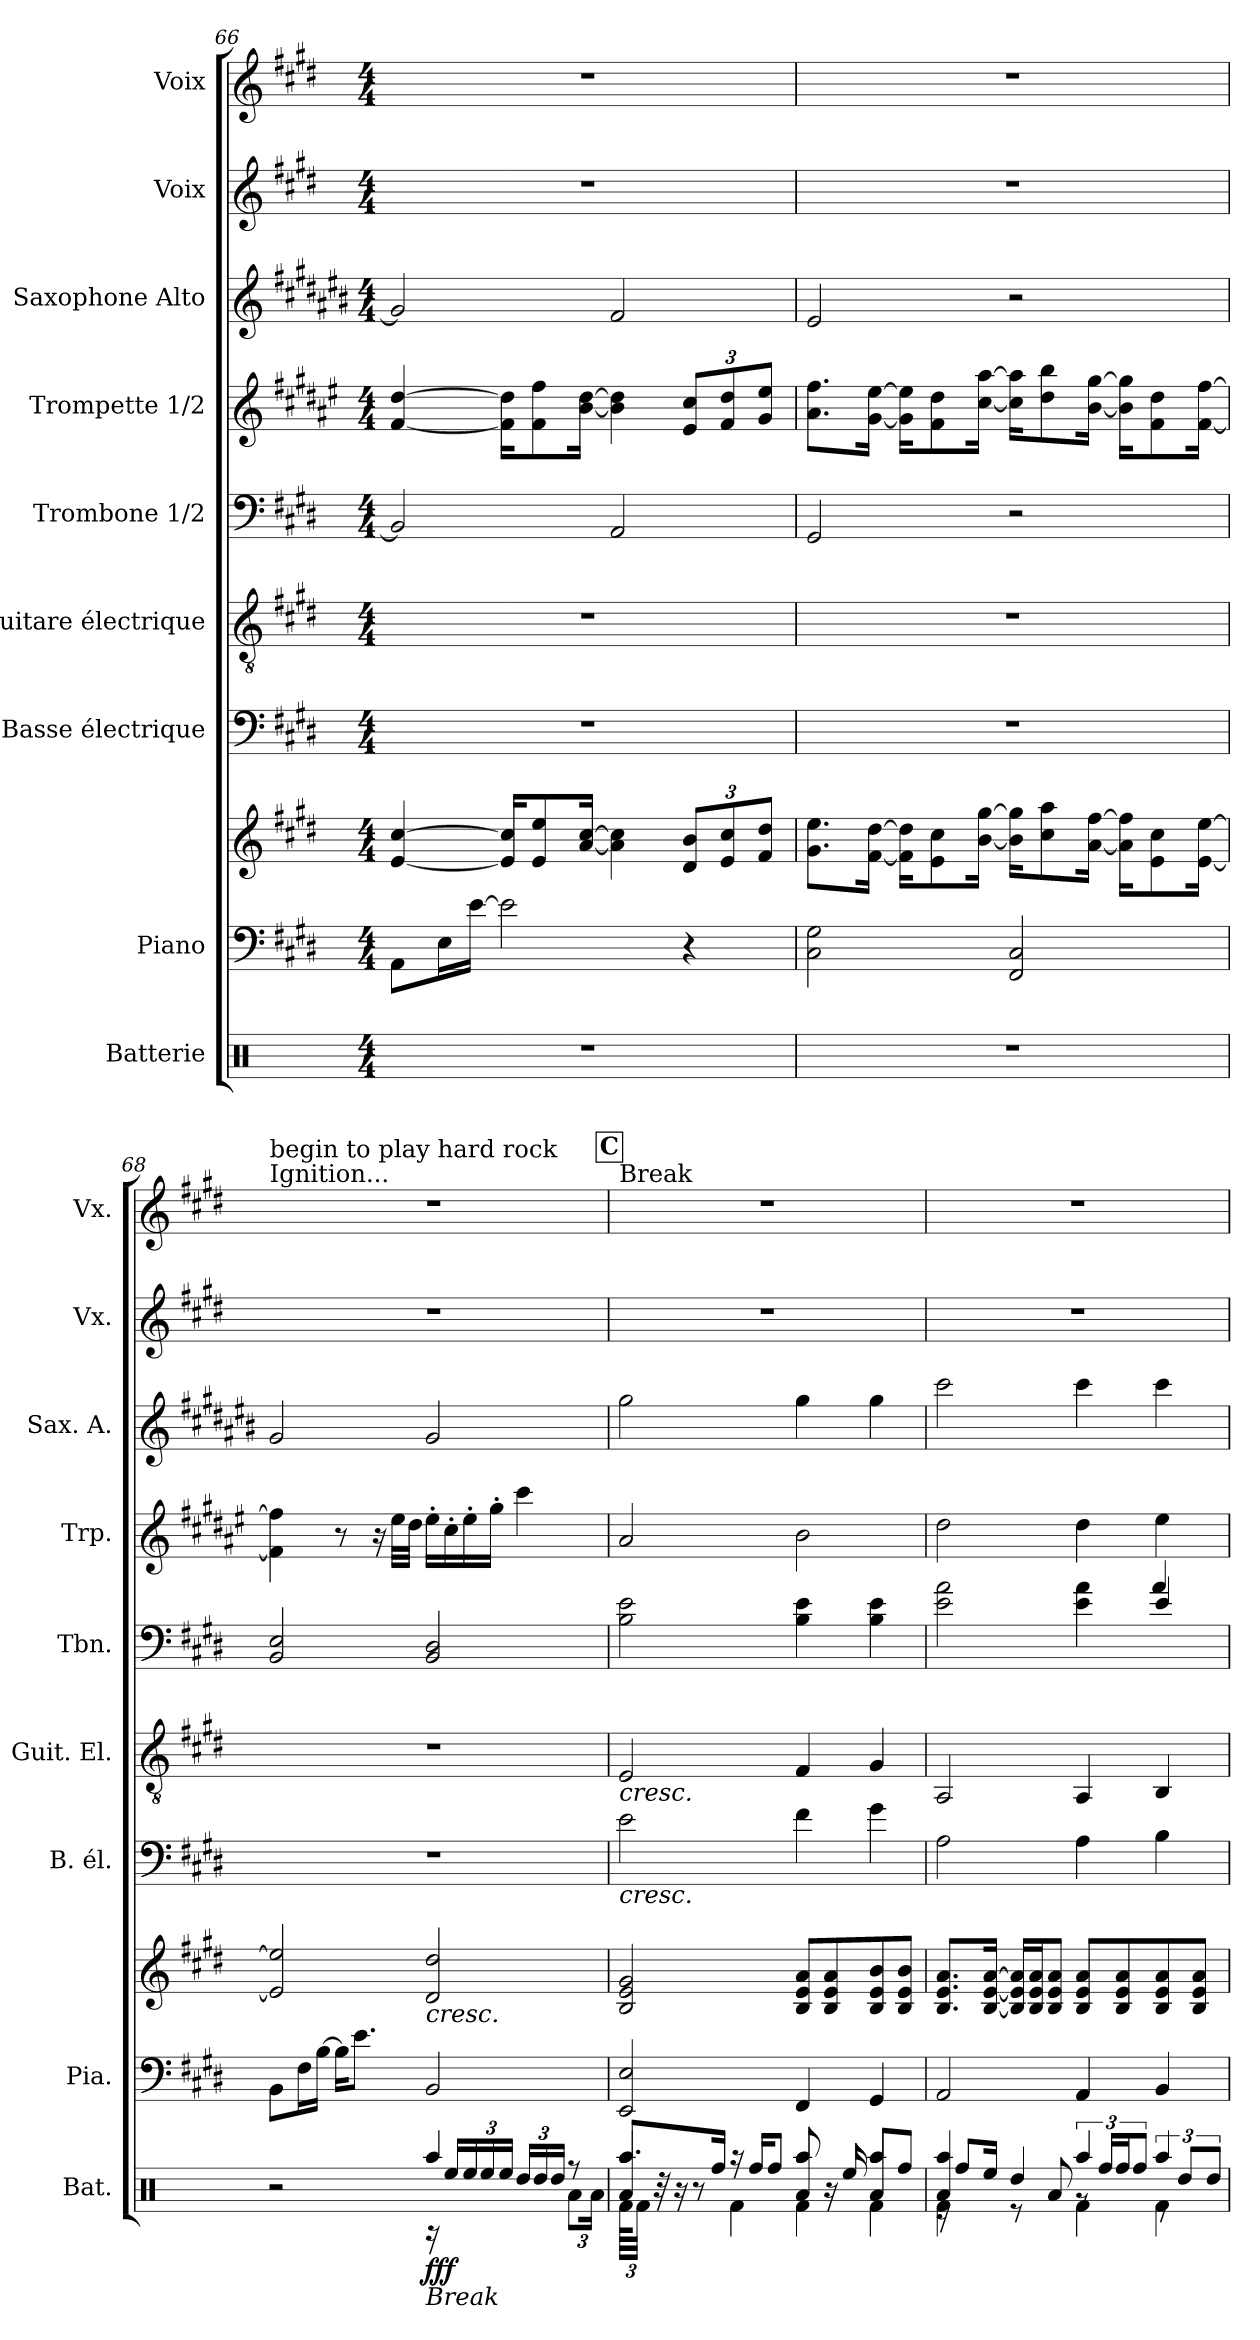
**kern	**dynam	**kern	**kern	**kern	**kern	**kern	**kern	**kern	**kern	**kern
*part9	*part9	*part8	*part8	*part7	*part6	*part5	*part4	*part3	*part2	*part1
*staff10	*staff10	*staff9	*staff8	*staff7	*staff6	*staff5	*staff4	*staff3	*staff2	*staff1
*I"Batterie	*	*I"Piano	*	*I"Basse électrique	*I"Guitare électrique	*I"Trombone 1/2	*I"Trompette 1/2	*I"Saxophone Alto	*I"Voix	*I"Voix
*I'Bat.	*	*I'Pia.	*	*I'B. él.	*I'Guit. El.	*I'Tbn.	*I'Trp.	*I'Sax. A.	*I'Vx.	*I'Vx.
*clefX	*	*clefF4	*clefG2	*clefF4	*clefGv2	*clefF4	*clefG2	*clefG2	*clefG2	*clefG2
*	*	*	*	*ITrd7c12	*	*	*ITrd1c2	*ITrd5c9	*	*
*k[]	*	*k[f#c#g#d#]	*k[f#c#g#d#]	*k[f#c#g#d#]	*k[f#c#g#d#]	*k[f#c#g#d#]	*k[f#c#g#d#]	*k[f#c#g#d#]	*k[f#c#g#d#]	*k[f#c#g#d#]
*M4/4	*	*M4/4	*M4/4	*M4/4	*M4/4	*M4/4	*M4/4	*M4/4	*M4/4	*M4/4
=66	=66	=66	=66	=66	=66	=66	=66	=66	=66	=66
1r	.	8AA\L	[4e/ [4cc#/	1r	1r	2BB/]	[4e/ [4cc#/	2B/]	1r	1r
.	.	16E\L	.	.	.	.	.	.	.	.
.	.	[16e\JJ	.	.	.	.	.	.	.	.
.	.	2e\]	16e/] 16cc#/]KL	.	.	.	16e\] 16cc#\]KL	.	.	.
.	.	.	8e/ 8ee/	.	.	.	8e\ 8ee\	.	.	.
.	.	.	[16a/ [16cc#/Jk	.	.	.	[16a\ [16cc#\Jk	.	.	.
.	.	.	4a\] 4cc#\]	.	.	2AA/	4a\] 4cc#\]	2A/	.	.
*	*	*	*Xbrackettup	*	*	*	*Xbrackettup	*	*	*
.	.	4r	12d#/ 12b/L	.	.	.	12d#/ 12b/L	.	.	.
.	.	.	12e/ 12cc#/	.	.	.	12e/ 12cc#/	.	.	.
.	.	.	12f#/ 12dd#/J	.	.	.	12f#/ 12dd#/J	.	.	.
=67	=67	=67	=67	=67	=67	=67	=67	=67	=67	=67
1r	.	2C#\ 2G#\	8.g#\ 8.ee\L	1r	1r	2GG#/	8.g#\ 8.ee\L	2G#/	1r	1r
.	.	.	[16f#\ [16dd#\Jk	.	.	.	[16f#\ [16dd#\Jk	.	.	.
.	.	.	16f#\] 16dd#\]KL	.	.	.	16f#\] 16dd#\]KL	.	.	.
.	.	.	8e\ 8cc#\	.	.	.	8e\ 8cc#\	.	.	.
.	.	.	[16b\ [16gg#\Jk	.	.	.	[16b\ [16gg#\Jk	.	.	.
.	.	2FF#/ 2C#/	16b\] 16gg#\]KL	.	.	2r	16b\] 16gg#\]KL	2r	.	.
.	.	.	8cc#\ 8aa\	.	.	.	8cc#\ 8aa\	.	.	.
.	.	.	[16a\ [16ff#\Jk	.	.	.	[16a\ [16ff#\Jk	.	.	.
.	.	.	16a\] 16ff#\]KL	.	.	.	16a\] 16ff#\]KL	.	.	.
.	.	.	8e\ 8cc#\	.	.	.	8e\ 8cc#\	.	.	.
.	.	.	[16e\ [16ee\Jk	.	.	.	[16e\ [16ee\Jk	.	.	.
=68	=68	=68	=68	=68	=68	=68	=68	=68	=68	=68
*^	*	*	*	*	*	*	*	*	*	*
!	!	!	!	!	!	!	!	!	!	!	!LO:TX:a:t=Ignition...
!	!	!	!	!	!	!	!	!	!	!	!LO:TX:t=begin to play hard rock
2r	2ryy	.	8BB\L	2e/] 2ee/]	1r	1r	2BB/ 2E/	4e\] 4ee\]	2B/	1r	1r
.	.	.	16F#\L	.	.	.	.	.	.	.	.
.	.	.	[16B\JJ	.	.	.	.	.	.	.	.
.	.	.	16B\KL]	.	.	.	.	8r	.	.	.
.	.	.	8.e\J	.	.	.	.	.	.	.	.
.	.	.	.	.	.	.	.	16r	.	.	.
.	.	.	.	.	.	.	.	32dd#\LLL	.	.	.
.	.	.	.	.	.	.	.	32cc#\JJJ	.	.	.
!	!	!	!	!LO:TX:b:i:t=cresc.	!	!	!	!	!	!	!
!LO:TX:b:i:t=Break	!	!	!	!	!	!	!	!	!	!	!
!	!	!LO:DY:b	!	!	!	!	!	!	!	!	!
16rA	4Raa/	fff	2BB/	2d#/ 2dd#/	.	.	2BB/ 2D#/	16dd#'\LL	2B/	.	.
16Ree/LL	.	.	.	.	.	.	.	16b'\	.	.	.
*Xbrackettup	*	*	*	*	*	*	*	*	*	*	*
24Ree/	.	.	.	.	.	.	.	16dd#'\	.	.	.
24Ree/	.	.	.	.	.	.	.	.	.	.	.
.	.	.	.	.	.	.	.	16ff#'\JJ	.	.	.
24Ree/JJ	.	.	.	.	.	.	.	.	.	.	.
24Rdd/LL	8ryy	.	.	.	.	.	.	4bb\	.	.	.
24Rdd/	.	.	.	.	.	.	.	.	.	.	.
24Rdd/JJ	.	.	.	.	.	.	.	.	.	.	.
8r	12Ra\L	.	.	.	.	.	.	.	.	.	.
.	24Ra\Jk	.	.	.	.	.	.	.	.	.	.
!!LO:REH:place=s1:a:B:fs=14:t=C
=69	=69	=69	=69	=69	=69	=69	=69	=69	=69	=69	=69
*^	*^	*	*	*	*	*	*	*	*	*	*
!	!	!	!	!	!	!	!	!	!	!	!	!	!LO:TX:t=Break
!	!	!	!	!	!	!	!	!LO:TX:b:i:t=cresc.	!	!	!	!	!
!	!	!	!	!	!	!	!LO:TX:b:i:t=cresc.	!	!	!	!	!	!
8.Raa/L	96Rf\KLLL	4Ra/	4Raa/	.	2EE/ 2E/	2B/ 2e/ 2g#/	2E\	2E/	2B\ 2e\	2g#/	2b\	1r	1r
.	48Rf\JJJ	.	.	.	.	.	.	.	.	.	.	.	.
.	32r	.	.	.	.	.	.	.	.	.	.	.	.
.	16r	.	.	.	.	.	.	.	.	.	.	.	.
.	8r	.	.	.	.	.	.	.	.	.	.	.	.
16Rff/Jk	.	.	.	.	.	.	.	.	.	.	.	.	.
16r	4Rf\	4ryy	4ryy	.	.	.	.	.	.	.	.	.	.
16Rff/KL	.	.	.	.	.	.	.	.	.	.	.	.	.
8Rff/J	.	.	.	.	.	.	.	.	.	.	.	.	.
8Raa/	4Rf\	4Ra/	4Raa/	.	4FF#/	8B/ 8e/ 8a/L	4F#\	4F#/	4B\ 4e\	2a\	4b\	.	.
16r	.	.	.	.	.	8B/ 8e/ 8a/	.	.	.	.	.	.	.
16Ree/	.	.	.	.	.	.	.	.	.	.	.	.	.
8Raa/L	4Rf\	4Ra/	4Raa/	.	4GG#/	8B/ 8e/ 8b/	4G#\	4G#/	4B\ 4e\	.	4b\	.	.
8Rff/J	.	.	.	.	.	8B/ 8e/ 8b/J	.	.	.	.	.	.	.
!!LO:LB:g=z
=70	=70	=70	=70	=70	=70	=70	=70	=70	=70	=70	=70	=70	=70
*	*	*	*	*	*	*	*	*	*^	*	*	*	*
4Ra/	4Rf\	16re	4Raa/	.	2AA/	8.B/ 8.e/ 8.a/L	2AA\	2AA/	2e\ 2a\	2.ryy	2cc#\	2ee\	1r	1r
.	.	8Rff/L	.	.	.	.	.	.	.	.	.	.	.	.
.	.	16Ree/Jk	.	.	.	[16B/ [16e/ [16a/Jk	.	.	.	.	.	.	.	.
4Rdd/	8r	2.ryy	4ryy	.	.	16B/] 16e/] 16a/]LL	.	.	.	.	.	.	.	.
.	.	.	.	.	.	16B/ 16e/ 16a/J	.	.	.	.	.	.	.	.
.	8Ra/	.	.	.	.	8B/ 8e/ 8a/J	.	.	.	.	.	.	.	.
*brackettup	*	*	*	*	*	*	*	*	*	*	*	*	*	*
12rg	4Rf\	.	4Raa/	.	4AA/	8B/ 8e/ 8a/L	4AA\	4AA/	4e\ 4a\	.	4cc#\	4ee\	.	.
24Rff/LL	.	.	.	.	.	.	.	.	.	.	.	.	.	.
*Xbrackettup	*	*	*	*	*	*	*	*	*	*	*	*	*	*
24Rff/J	.	.	.	.	.	8B/ 8e/ 8a/	.	.	.	.	.	.	.	.
12Rff/J	.	.	.	.	.	.	.	.	.	.	.	.	.	.
*brackettup	*	*	*	*	*	*	*	*	*	*	*	*	*	*
12re	4Rf\	.	4Raa/	.	4BB/	8B/ 8e/ 8a/	4BB\	4BB/	4e/	4a/	4dd#\	4ee\	.	.
12Rdd/L	.	.	.	.	.	.	.	.	.	.	.	.	.	.
.	.	.	.	.	.	8B/ 8e/ 8a/J	.	.	.	.	.	.	.	.
12Rdd/J	.	.	.	.	.	.	.	.	.	.	.	.	.	.
*v	*v	*v	*v	*	*	*	*	*	*v	*v	*	*	*	*
=	=	=	=	=	=	=	=	=	=	=
*-	*-	*-	*-	*-	*-	*-	*-	*-	*-	*-
